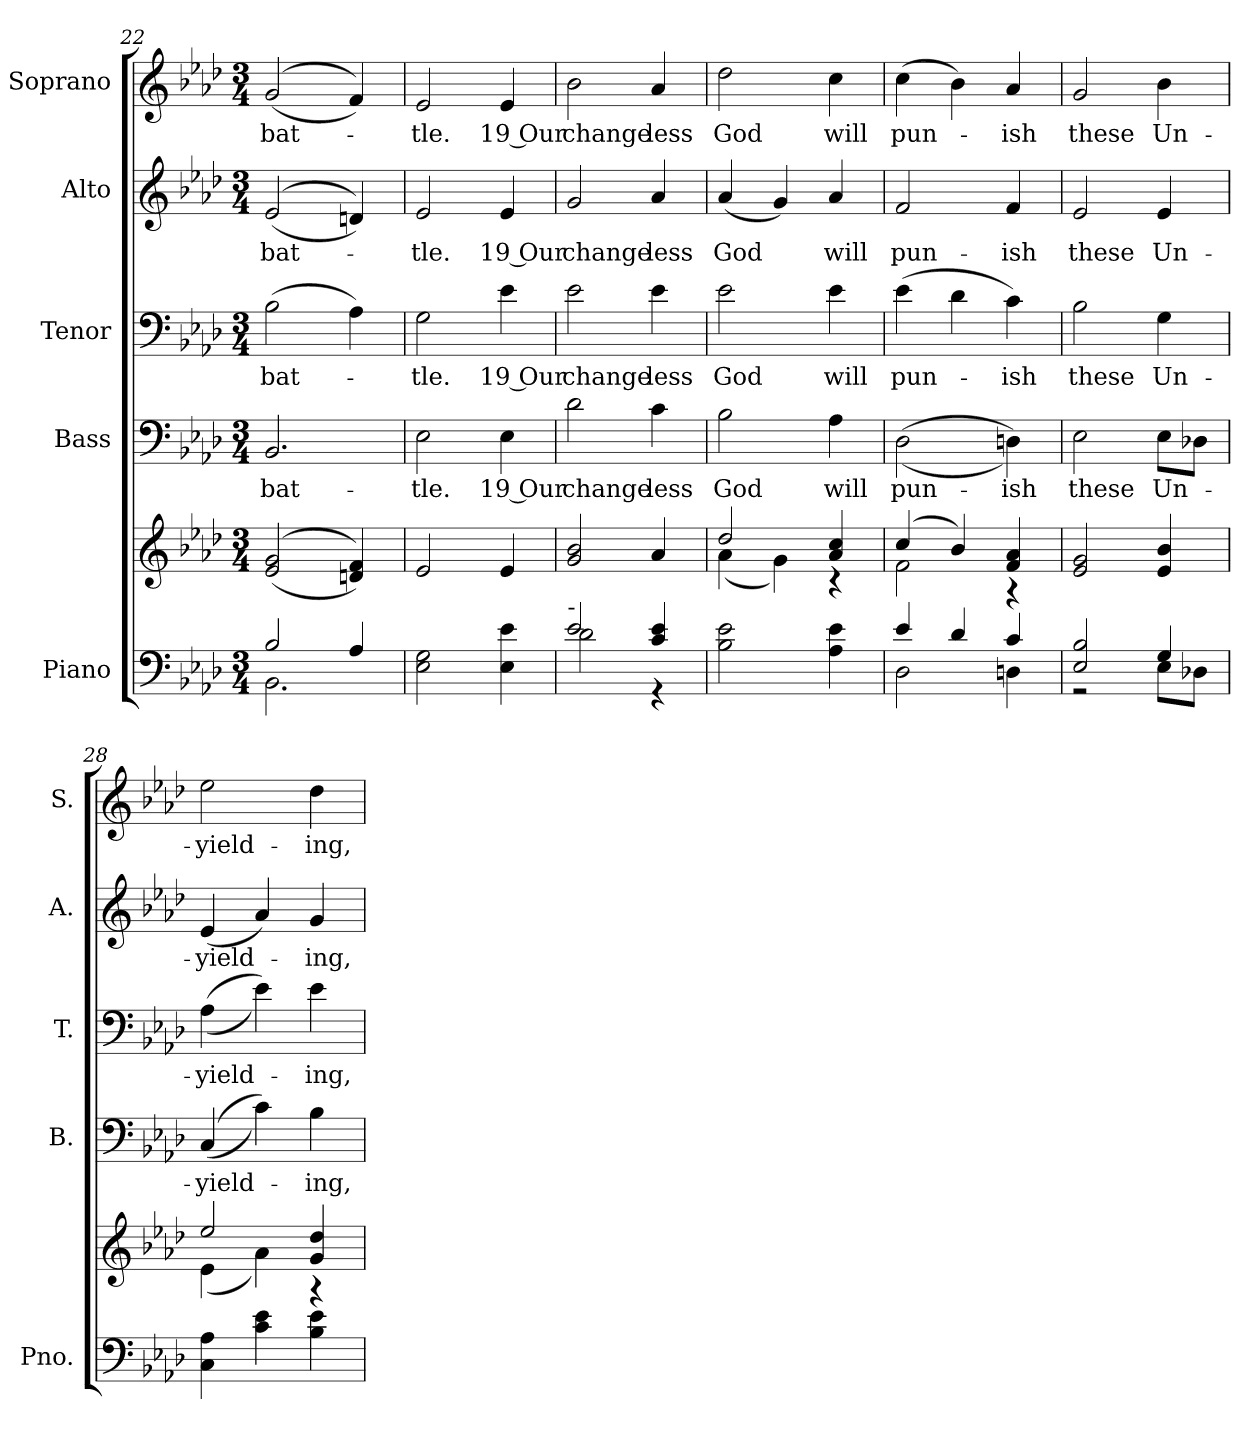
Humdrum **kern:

**kern	**kern	**kern	**text	**kern	**text	**kern	**text	**kern	**text
*part5	*part5	*part4	*part4	*part3	*part3	*part2	*part2	*part1	*part1
*staff6	*staff5	*staff4	*staff4	*staff3	*staff3	*staff2	*staff2	*staff1	*staff1
*I"Piano	*	*I"Bass	*	*I"Tenor	*	*I"Alto	*	*I"Soprano	*
*I'Pno.	*	*I'B.	*	*I'T.	*	*I'A.	*	*I'S.	*
*clefF4	*clefG2	*clefF4	*	*clefF4	*	*clefG2	*	*clefG2	*
*k[b-e-a-d-]	*k[b-e-a-d-]	*k[b-e-a-d-]	*	*k[b-e-a-d-]	*	*k[b-e-a-d-]	*	*k[b-e-a-d-]	*
*A-:	*A-:	*A-:	*	*A-:	*	*A-:	*	*A-:	*
*M3/4	*M3/4	*M3/4	*	*M3/4	*	*M3/4	*	*M3/4	*
=22	=22	=22	=22	=22	=22	=22	=22	=22	=22
*^	*	*	*	*	*	*	*	*	*
!	!	!	!	!LO:LY:b:color=#000000	!	!	!	!	!	!
!	!	!	!	!	!	!LO:LY:b:color=#000000	!	!	!	!
!	!	!	!	!	!	!	!	!LO:LY:b:color=#000000	!	!
!	!	!	!	!	!	!	!	!	!	!LO:LY:b:color=#000000
2B-i/	2.BB-i\	((2e-i/ 2gi	2.BB-i/	bat-	(2B-i\	bat-	((2e-i/	bat-	((2gi/	bat-
4A-i/	.	4dni/ 4fi))	.	.	4A-i\)	.	4dni/))	.	4fi/))	.
*v	*v	*	*	*	*	*	*	*	*	*
=23	=23	=23	=23	=23	=23	=23	=23	=23	=23
!	!	!	!LO:LY:b:color=#000000	!	!	!	!	!	!
!	!	!	!	!	!LO:LY:b:color=#000000	!	!	!	!
!	!	!	!	!	!	!	!LO:LY:b:color=#000000	!	!
!	!	!	!	!	!	!	!	!	!LO:LY:b:color=#000000
2E-i\ 2Gi	2e-i/	2E-i\	-tle.	2Gi\	-tle.	2e-i/	-tle.	2e-i/	-tle.
!	!	!	!LO:LY:b:color=#000000	!	!	!	!	!	!
!	!	!	!	!	!LO:LY:b:color=#000000	!	!	!	!
!	!	!	!	!	!	!	!LO:LY:b:color=#000000	!	!
!	!	!	!	!	!	!	!	!	!LO:LY:b:color=#000000
4E-i\ 4e-i	4e-i/	4E-i\	19 Our	4e-i\	19 Our	4e-i/	19 Our	4e-i/	19 Our
=24	=24	=24	=24	=24	=24	=24	=24	=24	=24
*^	*	*	*	*	*	*	*	*	*
!	!	!	!	!LO:LY:b:color=#000000	!	!	!	!	!	!
!	!	!	!	!	!	!LO:LY:b:color=#000000	!	!	!	!
!	!	!	!	!	!	!	!	!LO:LY:b:color=#000000	!	!
!LO:TX:a:t=-	!	!	!	!	!	!	!	!	!	!
!	!	!	!	!	!	!	!	!	!	!LO:LY:b:color=#000000
2e-i/	2d-i\	2gi/ 2b-i	2d-i\	change	2e-i\	change	2gi/	change	2b-i\	change
!	!	!	!	!LO:LY:b:color=#000000	!	!	!	!	!	!
!	!	!	!	!	!	!LO:LY:b:color=#000000	!	!	!	!
!	!	!	!	!	!	!	!	!LO:LY:b:color=#000000	!	!
!	!	!	!	!	!	!	!	!	!	!LO:LY:b:color=#000000
4ci/ 4e-i	4r	4a-i/	4ci\	less	4e-i\	less	4a-i/	less	4a-i/	less
*v	*v	*	*	*	*	*	*	*	*	*
=25	=25	=25	=25	=25	=25	=25	=25	=25	=25
*	*^	*	*	*	*	*	*	*	*
*^	*	*	*	*	*	*	*	*	*	*
!	!	!	!	!	!LO:LY:b:color=#000000	!	!	!	!	!	!
*v	*v	*	*	*	*	*	*	*	*	*	*
*^	*	*	*	*	*	*	*	*	*	*
!	!	!	!	!	!	!	!LO:LY:b:color=#000000	!	!	!	!
*v	*v	*	*	*	*	*	*	*	*	*	*
*^	*	*	*	*	*	*	*	*	*	*
!	!	!	!	!	!	!	!	!	!LO:LY:b:color=#000000	!	!
*v	*v	*	*	*	*	*	*	*	*	*	*
*^	*	*	*	*	*	*	*	*	*	*
!	!	!	!	!	!	!	!	!	!	!	!LO:LY:b:color=#000000
*v	*v	*	*	*	*	*	*	*	*	*	*
2B-i\ 2e-i	2dd-i/	(4a-i\	2B-i\	God	2e-i\	God	(4a-i/	God	2dd-i\	God
.	.	4gi\)	.	.	.	.	4gi/)	.	.	.
!	!	!	!	!LO:LY:b:color=#000000	!	!	!	!	!	!
!	!	!	!	!	!	!LO:LY:b:color=#000000	!	!	!	!
!	!	!	!	!	!	!	!	!LO:LY:b:color=#000000	!	!
!	!	!	!	!	!	!	!	!	!	!LO:LY:b:color=#000000
4A-i\ 4e-i	4a-i/ 4cci	4r	4A-i\	will	4e-i\	will	4a-i/	will	4cci\	will
!!LO:PB:g=z
=26	=26	=26	=26	=26	=26	=26	=26	=26	=26	=26
*^	*	*	*	*	*	*	*	*	*	*
!	!	!	!	!	!LO:LY:b:color=#000000	!	!	!	!	!	!
!	!	!	!	!	!	!	!LO:LY:b:color=#000000	!	!	!	!
!	!	!	!	!	!	!	!	!	!LO:LY:b:color=#000000	!	!
!	!	!	!	!	!	!	!	!	!	!	!LO:LY:b:color=#000000
4e-i/	2D-i\	(4cci/	2fi\	((2D-i\	pun-	(4e-i\	pun-	2fi/	pun-	(4cci\	pun-
4d-i/	.	4b-i/)	.	.	.	4d-i\	.	.	.	4b-i\)	.
!	!	!	!	!	!LO:LY:b:color=#000000	!	!	!	!	!	!
!	!	!	!	!	!	!	!LO:LY:b:color=#000000	!	!	!	!
!	!	!	!	!	!	!	!	!	!LO:LY:b:color=#000000	!	!
!	!	!	!	!	!	!	!	!	!	!	!LO:LY:b:color=#000000
4ci/	4Dni\	4fi/ 4a-i	4r	4Dni\))	-ish	4ci\)	-ish	4fi/	-ish	4a-i/	-ish
*	*	*v	*v	*	*	*	*	*	*	*	*
=27	=27	=27	=27	=27	=27	=27	=27	=27	=27	=27
*	*	*^	*	*	*	*	*	*	*	*
!	!	!	!	!	!LO:LY:b:color=#000000	!	!	!	!	!	!
*	*	*v	*v	*	*	*	*	*	*	*	*
*	*	*^	*	*	*	*	*	*	*	*
!	!	!	!	!	!	!	!LO:LY:b:color=#000000	!	!	!	!
*	*	*v	*v	*	*	*	*	*	*	*	*
*	*	*^	*	*	*	*	*	*	*	*
!	!	!	!	!	!	!	!	!	!LO:LY:b:color=#000000	!	!
*	*	*v	*v	*	*	*	*	*	*	*	*
*	*	*^	*	*	*	*	*	*	*	*
!	!	!	!	!	!	!	!	!	!	!	!LO:LY:b:color=#000000
*	*	*v	*v	*	*	*	*	*	*	*	*
2E-i/ 2B-i	2r	2e-i/ 2gi	2E-i\	these	2B-i\	these	2e-i/	these	2gi/	these
!	!	!	!	!LO:LY:b:color=#000000	!	!	!	!	!	!
!	!	!	!	!	!	!LO:LY:b:color=#000000	!	!	!	!
!	!	!	!	!	!	!	!	!LO:LY:b:color=#000000	!	!
!	!	!	!	!	!	!	!	!	!	!LO:LY:b:color=#000000
4Gi/	8E-i\L	4e-i/ 4b-i	8E-i\L	Un-	4Gi\	Un-	4e-i/	Un-	4b-i\	Un-
.	8D-Xi\J	.	8D-Xi\J	.	.	.	.	.	.	.
*v	*v	*	*	*	*	*	*	*	*	*
=28	=28	=28	=28	=28	=28	=28	=28	=28	=28
*	*^	*	*	*	*	*	*	*	*
*^	*	*	*	*	*	*	*	*	*	*
!	!	!	!	!	!LO:LY:b:color=#000000	!	!	!	!	!	!
*v	*v	*	*	*	*	*	*	*	*	*	*
*^	*	*	*	*	*	*	*	*	*	*
!	!	!	!	!	!	!	!LO:LY:b:color=#000000	!	!	!	!
*v	*v	*	*	*	*	*	*	*	*	*	*
*^	*	*	*	*	*	*	*	*	*	*
!	!	!	!	!	!	!	!	!	!LO:LY:b:color=#000000	!	!
*v	*v	*	*	*	*	*	*	*	*	*	*
*^	*	*	*	*	*	*	*	*	*	*
!	!	!	!	!	!	!	!	!	!	!	!LO:LY:b:color=#000000
*v	*v	*	*	*	*	*	*	*	*	*	*
4Ci\ 4A-i	2ee-i/	(4e-i\	((4Ci/	-yield-	((4A-i\	-yield-	(4e-i/	-yield-	2ee-i\	-yield-
4ci\ 4e-i	.	4a-i\)	4ci\))	.	4e-i\))	.	4a-i/)	.	.	.
!	!	!	!	!LO:LY:b:color=#000000	!	!	!	!	!	!
!	!	!	!	!	!	!LO:LY:b:color=#000000	!	!	!	!
!	!	!	!	!	!	!	!	!LO:LY:b:color=#000000	!	!
!	!	!	!	!	!	!	!	!	!	!LO:LY:b:color=#000000
4B-i\ 4e-i	4gi/ 4dd-i	4r	4B-i\	-ing,	4e-i\	-ing,	4gi/	-ing,	4dd-i\	-ing,
*	*v	*v	*	*	*	*	*	*	*	*
=	=	=	=	=	=	=	=	=	=
*-	*-	*-	*-	*-	*-	*-	*-	*-	*-
